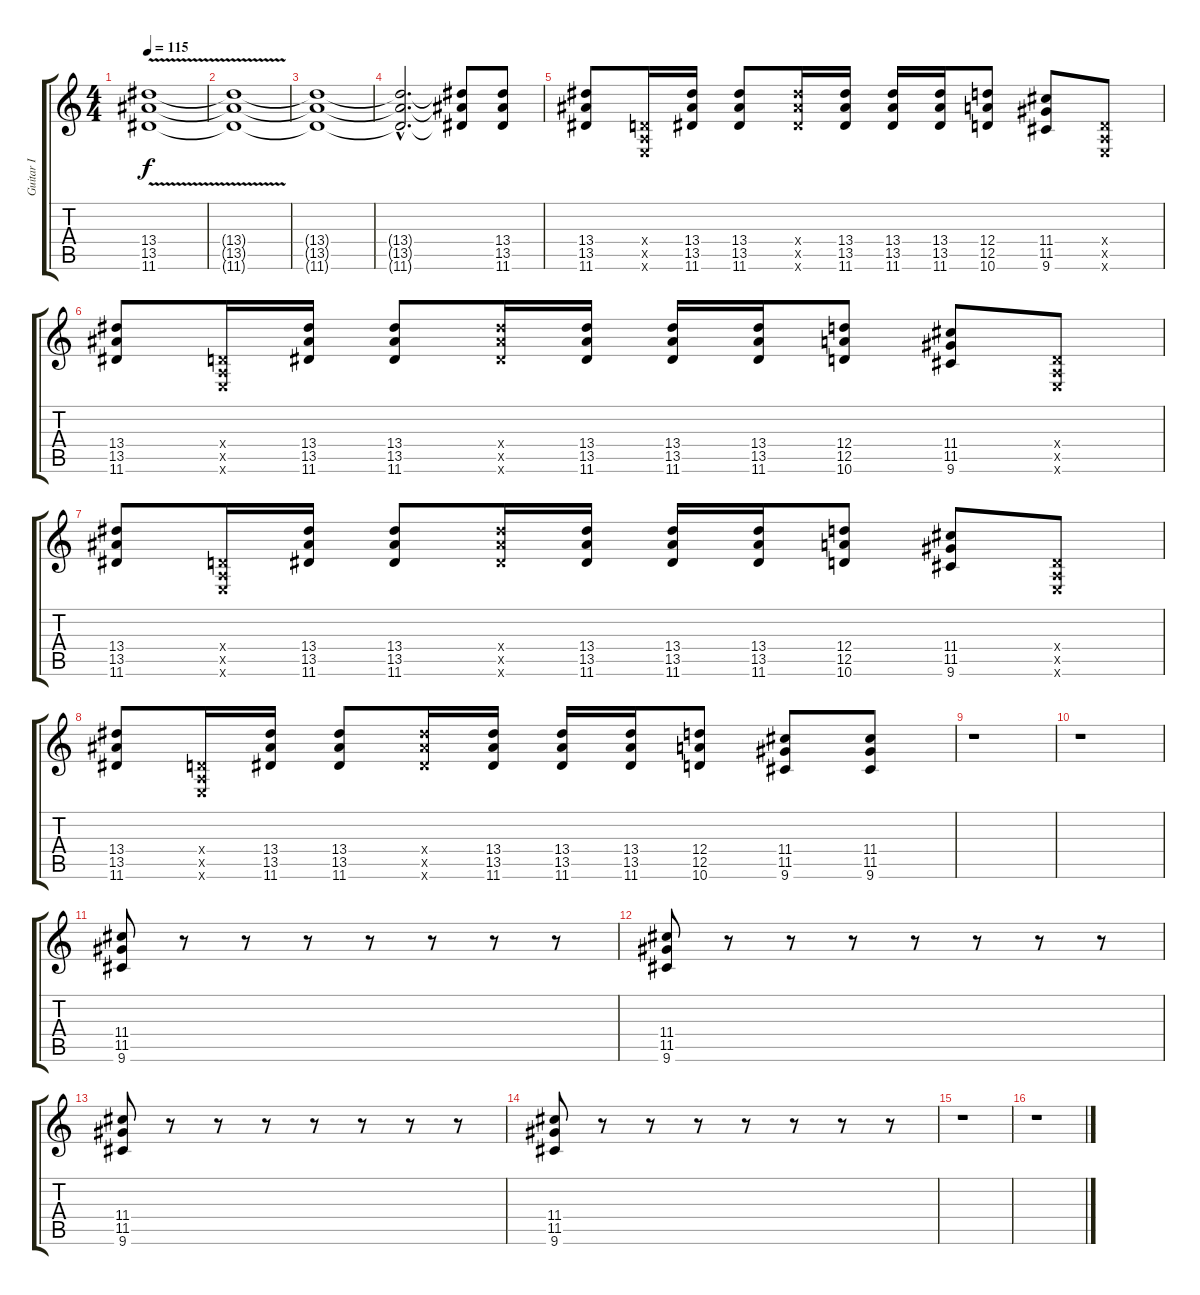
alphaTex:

\track ("Guitar I" "Guitar I") {instrument overdrivenguitar}
\staff {score tabs}
\tuning (E4 B3 G3 D3 A2 E2) {hide}
\ts (4 4)
\tempo 115
\clef g2
\ks c
(13.4{v} 13.5{v} 11.6{v}).1{dy f} |
(13.4{t} 13.5{t} 11.6{t}).1 |
(13.4{t} 13.5{t} 11.6{t}).1 |
(13.4{hac t} 13.5{hac t} 11.6{hac t}).2{d} (13.4{t} 13.5{t} 11.6{t}).8 (13.4 13.5 11.6).8 |
(13.4 13.5 11.6).8 (0.4{x} 0.5{x} 0.6{x}).16 (13.4 13.5 11.6).16 (13.4 13.5 11.6).8 (13.4{x} 13.5{x} 11.6{x}).16 (13.4 13.5 11.6).16 (13.4 13.5 11.6).16 (13.4 13.5 11.6).16 (12.4 12.5 10.6).8 (11.4 11.5 9.6).8 (0.4{x} 0.5{x} 0.6{x}).8 |
(13.4 13.5 11.6).8 (0.4{x} 0.5{x} 0.6{x}).16 (13.4 13.5 11.6).16 (13.4 13.5 11.6).8 (13.4{x} 13.5{x} 11.6{x}).16 (13.4 13.5 11.6).16 (13.4 13.5 11.6).16 (13.4 13.5 11.6).16 (12.4 12.5 10.6).8 (11.4 11.5 9.6).8 (0.4{x} 0.5{x} 0.6{x}).8 |
(13.4 13.5 11.6).8 (0.4{x} 0.5{x} 0.6{x}).16 (13.4 13.5 11.6).16 (13.4 13.5 11.6).8 (13.4{x} 13.5{x} 11.6{x}).16 (13.4 13.5 11.6).16 (13.4 13.5 11.6).16 (13.4 13.5 11.6).16 (12.4 12.5 10.6).8 (11.4 11.5 9.6).8 (0.4{x} 0.5{x} 0.6{x}).8 |
(13.4 13.5 11.6).8 (0.4{x} 0.5{x} 0.6{x}).16 (13.4 13.5 11.6).16 (13.4 13.5 11.6).8 (13.4{x} 13.5{x} 11.6{x}).16 (13.4 13.5 11.6).16 (13.4 13.5 11.6).16 (13.4 13.5 11.6).16 (12.4 12.5 10.6).8 (11.4 11.5 9.6).8 (11.4 11.5 9.6).8 |
r.1 |
r.1 |
(11.4 11.5 9.6).8 r.8 r.8 r.8 r.8 r.8 r.8 r.8 |
(11.4 11.5 9.6).8 r.8 r.8 r.8 r.8 r.8 r.8 r.8 |
(11.4 11.5 9.6).8 r.8 r.8 r.8 r.8 r.8 r.8 r.8 |
(11.4 11.5 9.6).8 r.8 r.8 r.8 r.8 r.8 r.8 r.8 |
r.1 |
r.1
